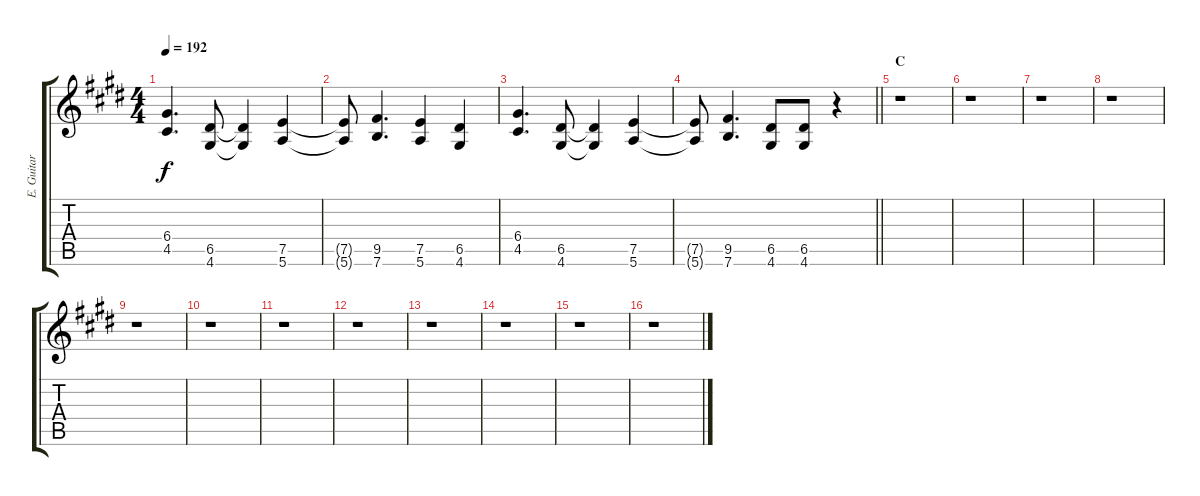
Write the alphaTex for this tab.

\track ("E. Guitar II" "E. Guitar ") {instrument overdrivenguitar}
\staff {score tabs}
\tuning (E4 B3 G3 D3 A2 E2) {hide}
\ts (4 4)
\tempo 192
\clef g2
\ks e
(6.4 4.5).4{d dy f} (6.5 4.6).8 (6.5{t} 4.6{t}).4 (7.5 5.6).4 |
(7.5{t} 5.6{t}).8 (9.5 7.6).4{d} (7.5 5.6).4 (6.5 4.6).4 |
(6.4 4.5).4{d} (6.5 4.6).8 (6.5{t} 4.6{t}).4 (7.5 5.6).4 |
\barLineRight lightlight
(7.5{t} 5.6{t}).8 (9.5 7.6).4{d} (6.5 4.6).8 (6.5 4.6).8 r.4 |
\section ("" "C")
r.1 |
r.1 |
r.1 |
r.1 |
r.1 |
r.1 |
r.1 |
r.1 |
r.1 |
r.1 |
r.1 |
r.1
